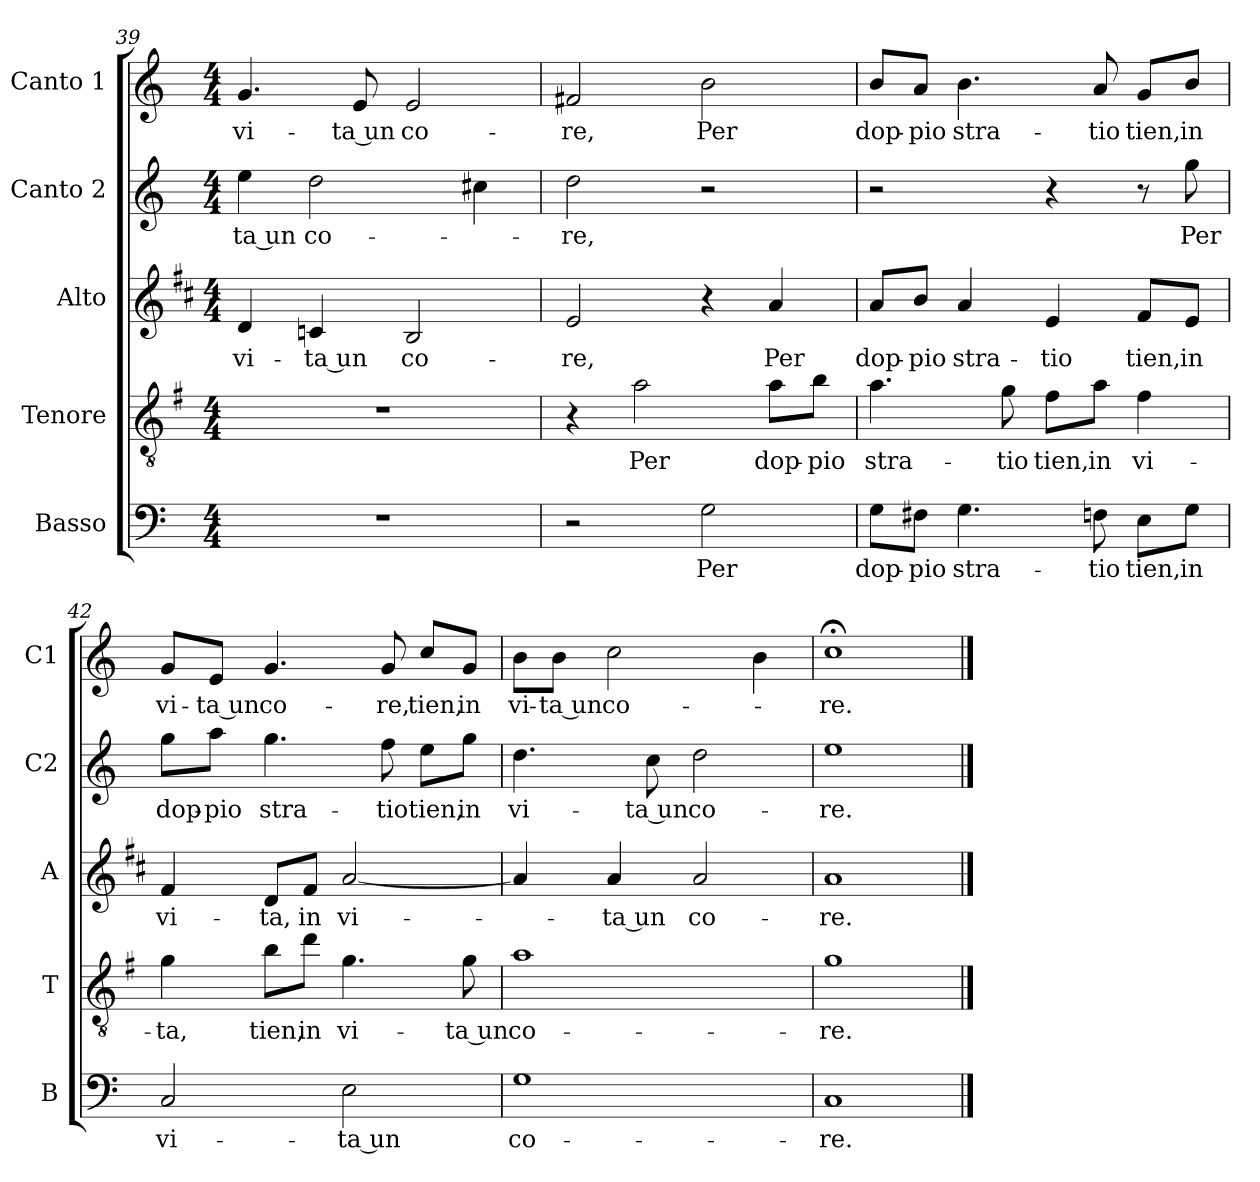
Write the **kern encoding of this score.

**kern	**text	**kern	**text	**kern	**text	**kern	**text	**kern	**text
*part5	*part5	*part4	*part4	*part3	*part3	*part2	*part2	*part1	*part1
*staff5	*staff5	*staff4	*staff4	*staff3	*staff3	*staff2	*staff2	*staff1	*staff1
*I"Basso	*	*I"Tenore	*	*I"Alto	*	*I"Canto 2	*	*I"Canto 1	*
*I'B	*	*I'T	*	*I'A	*	*I'C2	*	*I'C1	*
*clefF4	*	*clefGv2	*	*clefG2	*	*clefG2	*	*clefG2	*
*	*	*ITrd4c7	*	*ITrd1c2	*	*	*	*	*
*k[]	*	*k[]	*	*k[]	*	*k[]	*	*k[]	*
*C:	*	*C:	*	*C:	*	*C:	*	*C:	*
*M4/4	*	*M4/4	*	*M4/4	*	*M4/4	*	*M4/4	*
=39	=39	=39	=39	=39	=39	=39	=39	=39	=39
!	!	!	!	!	!LO:LY:b	!	!LO:LY:b	!	!LO:LY:b
1r	.	1r	.	4c/	vi-	4ee\	-ta un	4.g/	vi-
!	!	!	!	!	!LO:LY:b	!	!LO:LY:b	!	!
.	.	.	.	4B-X/	-ta un	2dd\	co-	.	.
!	!	!	!	!	!	!	!	!	!LO:LY:b
.	.	.	.	.	.	.	.	8e/	-ta un
!	!	!	!	!	!LO:LY:b	!	!	!	!LO:LY:b
.	.	.	.	2A/	co-	.	.	2e/	co-
.	.	.	.	.	.	4cc#X\	.	.	.
=40	=40	=40	=40	=40	=40	=40	=40	=40	=40
!	!	!	!	!	!LO:LY:b	!	!LO:LY:b	!	!LO:LY:b
2r	.	4r	.	2d/	-re,	2dd\	-re,	2f#X/	-re,
!	!	!	!LO:LY:b	!	!	!	!	!	!
.	.	2d\	Per	.	.	.	.	.	.
!	!LO:LY:b	!	!	!	!	!	!	!	!LO:LY:b
2G\	Per	.	.	4r	.	2r	.	2b\	Per
!	!	!	!LO:LY:b	!	!LO:LY:b	!	!	!	!
.	.	8d\L	dop-	4g/	Per	.	.	.	.
!	!	!	!LO:LY:b	!	!	!	!	!	!
.	.	8e\J	-pio	.	.	.	.	.	.
!!LO:LB:g=z
=41	=41	=41	=41	=41	=41	=41	=41	=41	=41
!	!LO:LY:b	!	!LO:LY:b	!	!LO:LY:b	!	!	!	!LO:LY:b
8G\L	dop-	4.d\	stra-	8g/L	dop-	2r	.	8b/L	dop-
!	!LO:LY:b	!	!	!	!LO:LY:b	!	!	!	!LO:LY:b
8F#X\J	-pio	.	.	8a/J	-pio	.	.	8a/J	-pio
!	!LO:LY:b	!	!	!	!LO:LY:b	!	!	!	!LO:LY:b
4.G\	stra-	.	.	4g/	stra-	.	.	4.b\	stra-
!	!	!	!LO:LY:b	!	!	!	!	!	!
.	.	8c\	-tio	.	.	.	.	.	.
!	!	!	!LO:LY:b	!	!LO:LY:b	!	!	!	!
.	.	8B\L	tien,	4d/	-tio	4r	.	.	.
!	!LO:LY:b	!	!LO:LY:b	!	!	!	!	!	!LO:LY:b
8Fn\	-tio	8d\J	in	.	.	.	.	8a/	-tio
!	!LO:LY:b	!	!LO:LY:b	!	!LO:LY:b	!	!	!	!LO:LY:b
8E\L	tien,	4B\	vi-	8e/L	tien,	8r	.	8g/L	tien,
!	!LO:LY:b	!	!	!	!LO:LY:b	!	!LO:LY:b	!	!LO:LY:b
8G\J	in	.	.	8d/J	in	8gg\	Per	8b/J	in
=42	=42	=42	=42	=42	=42	=42	=42	=42	=42
!	!LO:LY:b	!	!LO:LY:b	!	!LO:LY:b	!	!LO:LY:b	!	!LO:LY:b
2C/	vi-	4c\	-ta,	4e/	vi-	8gg\L	dop-	8g/L	vi-
!	!	!	!	!	!	!	!LO:LY:b	!	!LO:LY:b
.	.	.	.	.	.	8aa\J	-pio	8e/J	-ta un
!	!	!	!LO:LY:b	!	!LO:LY:b	!	!LO:LY:b	!	!LO:LY:b
.	.	8e\L	tien,	8c/L	-ta,	4.gg\	stra-	4.g/	co-
!	!	!	!LO:LY:b	!	!LO:LY:b	!	!	!	!
.	.	8g\J	in	8e/J	in	.	.	.	.
!	!LO:LY:b	!	!LO:LY:b	!	!LO:LY:b	!	!	!	!
2E\	-ta un	4.c\	vi-	[2g/	vi-	.	.	.	.
!	!	!	!	!	!	!	!LO:LY:b	!	!LO:LY:b
.	.	.	.	.	.	8ff\	-tio	8g/	-re,
!	!	!	!	!	!	!	!LO:LY:b	!	!LO:LY:b
.	.	.	.	.	.	8ee\L	tien,	8cc/L	tien,
!	!	!	!LO:LY:b	!	!	!	!LO:LY:b	!	!LO:LY:b
.	.	8c\	-ta un	.	.	8gg\J	in	8g/J	in
=43	=43	=43	=43	=43	=43	=43	=43	=43	=43
!	!LO:LY:b	!	!LO:LY:b	!	!	!	!LO:LY:b	!	!LO:LY:b
1G	co-	1d	co-	4g/]	.	4.dd\	vi-	8b\L	vi-
!	!	!	!	!	!	!	!	!	!LO:LY:b
.	.	.	.	.	.	.	.	8b\J	-ta un
!	!	!	!	!	!LO:LY:b	!	!	!	!LO:LY:b
.	.	.	.	4g/	-ta un	.	.	2cc\	co-
!	!	!	!	!	!	!	!LO:LY:b	!	!
.	.	.	.	.	.	8cc\	-ta un	.	.
!	!	!	!	!	!LO:LY:b	!	!LO:LY:b	!	!
.	.	.	.	2g/	co-	2dd\	co-	.	.
.	.	.	.	.	.	.	.	4b\	.
=44	=44	=44	=44	=44	=44	=44	=44	=44	=44
!	!LO:LY:b	!	!LO:LY:b	!	!LO:LY:b	!	!LO:LY:b	!	!LO:LY:b
1C	-re.	1c	-re.	1g	-re.	1ee	-re.	1cc;<	-re.
==	==	==	==	==	==	==	==	==	==
*-	*-	*-	*-	*-	*-	*-	*-	*-	*-
